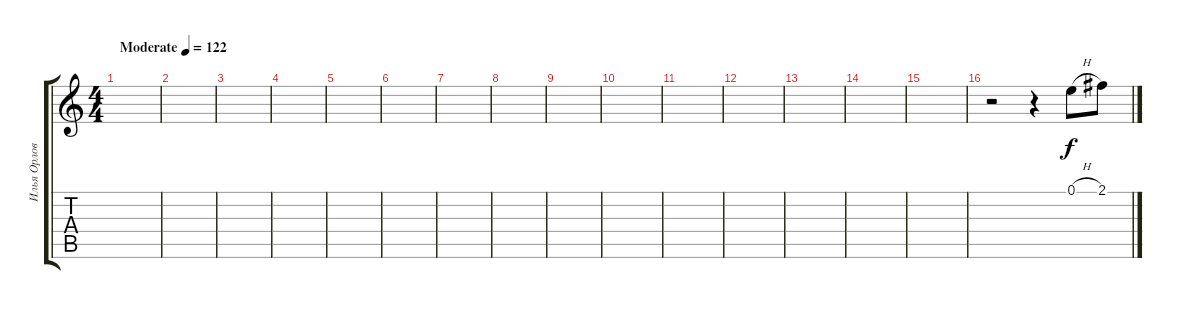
\track ("Илья Орлов" "Илья Орлов") {instrument electricguitarjazz}
\staff {score tabs}
\tuning (E4 B3 G3 D3 A2 E2) {hide}
\ts (4 4)
\tempo (122 "Moderate")
\clef g2
\ks c
|
|
|
|
|
|
|
|
|
|
|
|
|
|
|
r.2 r.4 0.1{h}.8 2.1{h}.8
